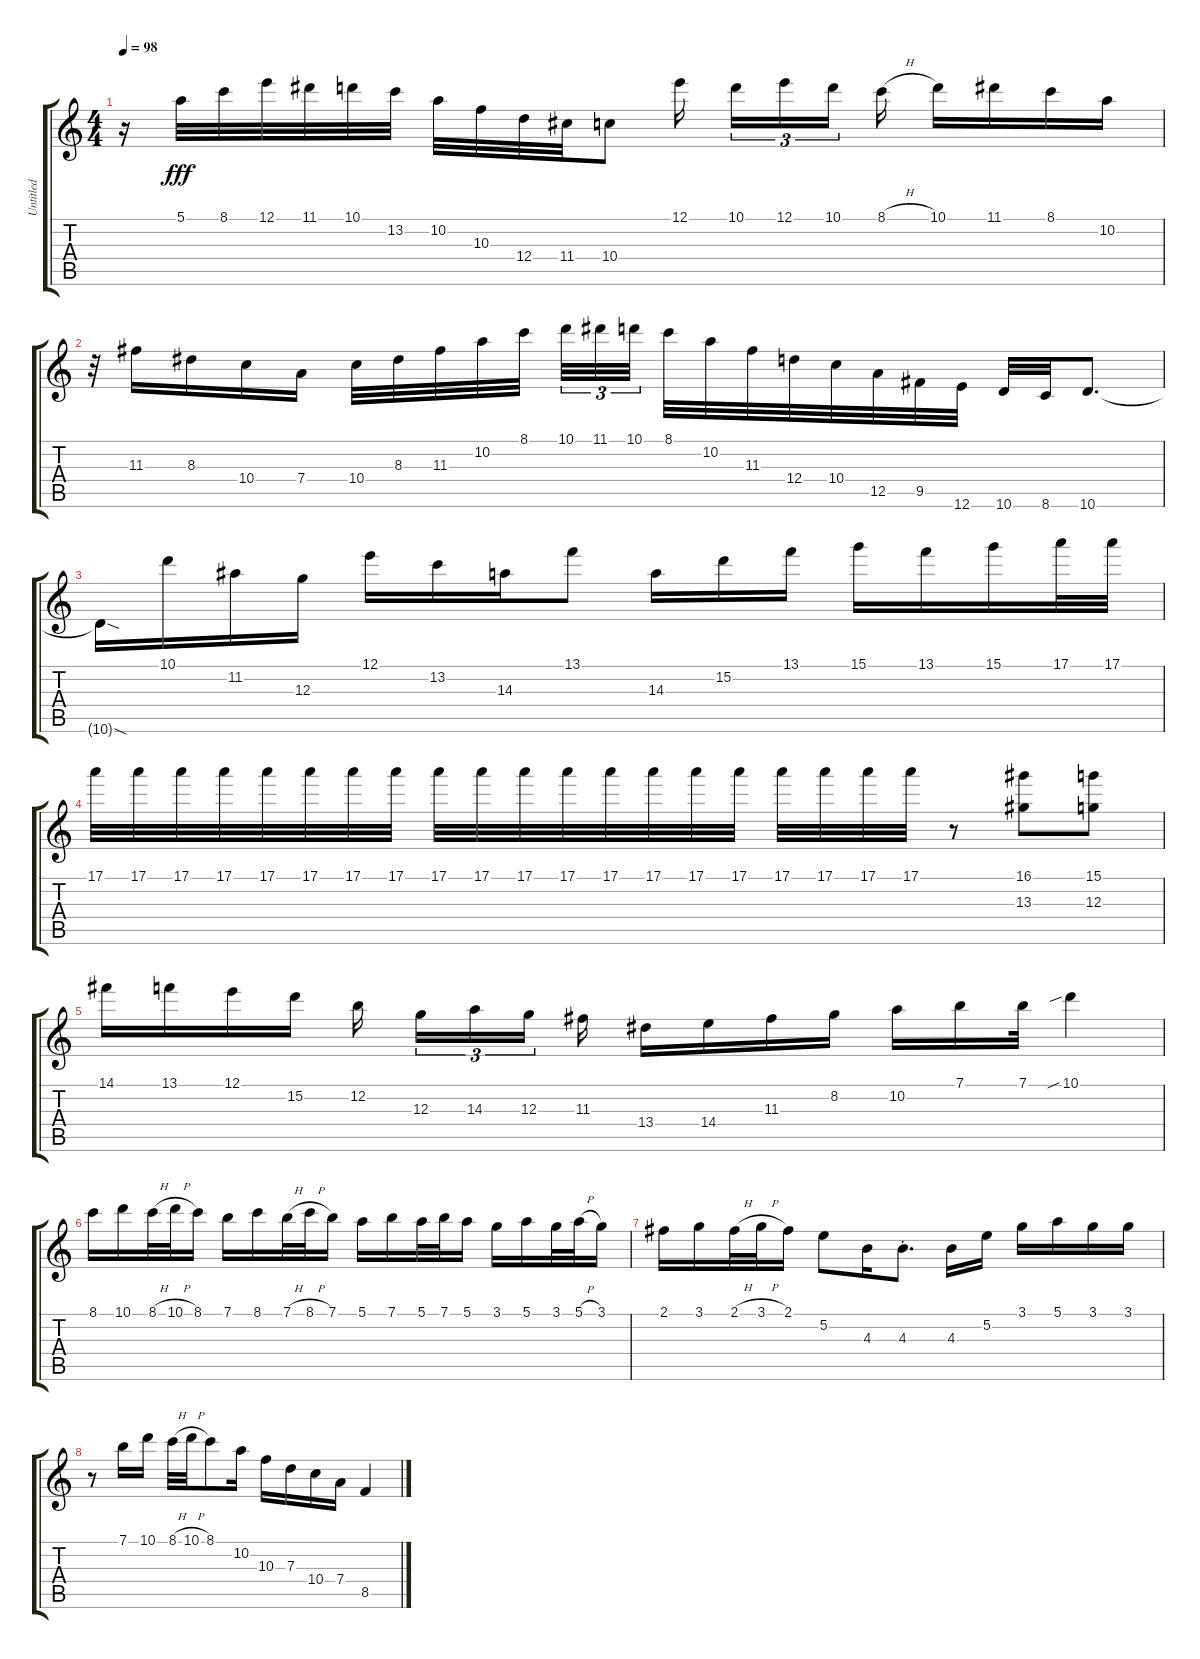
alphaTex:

\track ("Untitled" "Untitled") {instrument acousticguitarnylon}
\staff {score tabs}
\tuning (E4 B3 G3 D3 A2 E2) {hide}
\ts (4 4)
\tempo 98
\clef g2
\ks c
r.16{dy fff} 5.1.32 8.1.32 12.1.32 11.1.32 10.1.32 13.2.32 10.2.32 10.3.32 12.4.32 11.4.32 10.4.8 12.1.16{beam splitsecondary} 10.1.16{tu (3 2)} 12.1.16{tu (3 2)} 10.1.16{tu (3 2) beam splitsecondary} 8.1{h}.16 10.1.16 11.1.16 8.1.16 10.2.16 |
r.32 11.3.16 8.3.16 10.4.16 7.4.16 10.4.32 8.3.32 11.3.32 10.2.32 8.1.32{beam splitsecondary} 10.1.32{tu (3 2)} 11.1.32{tu (3 2)} 10.1.32{tu (3 2)} 8.1.32 10.2.32 11.3.32 12.4.32 10.4.32 12.5.32 9.5.32 12.6.32 10.6.32 8.6.32 10.6.8{d} |
10.6{sod t}.16 10.1.16 11.2.16 12.3.16 12.1.16 13.2.16 14.3.16 13.1.8 14.3.16 15.2.16 13.1.16 15.1.16 13.1.16 15.1.16 17.1.32 17.1.32 |
17.1.32 17.1.32 17.1.32 17.1.32 17.1.32 17.1.32 17.1.32 17.1.32 17.1.32 17.1.32 17.1.32 17.1.32 17.1.32 17.1.32 17.1.32 17.1.32 17.1.32 17.1.32 17.1.32 17.1.32 r.8 (16.1 13.3).8 (15.1 12.3).8 |
14.1.16 13.1.16 12.1.16 15.2.16 12.2.16{beam splitsecondary} 12.3.16{tu (3 2)} 14.3.16{tu (3 2)} 12.3.16{tu (3 2) beam splitsecondary} 11.3.16 13.4.16 14.4.16 11.3.16 8.2.16 10.2.16 7.1.16 7.1.32 10.1{sib}.4 |
8.1.16 10.1.16 8.1{h}.32 10.1{h}.32 8.1.16 7.1.16 8.1.16 7.1{h}.32 8.1{h}.32 7.1.16 5.1.16 7.1.16 5.1.32 7.1.32 5.1.16 3.1.16 5.1.16 3.1.32 5.1{h}.32 3.1.16 |
2.1.16 3.1.16 2.1{h}.32 3.1{h}.32 2.1.16 5.2.8 4.3.16 4.3{st}.8{d} 4.3.16 5.2.16 3.1.16 5.1.16 3.1.16 3.1.16 |
r.8 7.1.16 10.1.16 8.1{h}.32 10.1{h}.32 8.1.8 10.2.16 10.3.16 7.3.16 10.4.16 7.4.16 8.5.4
